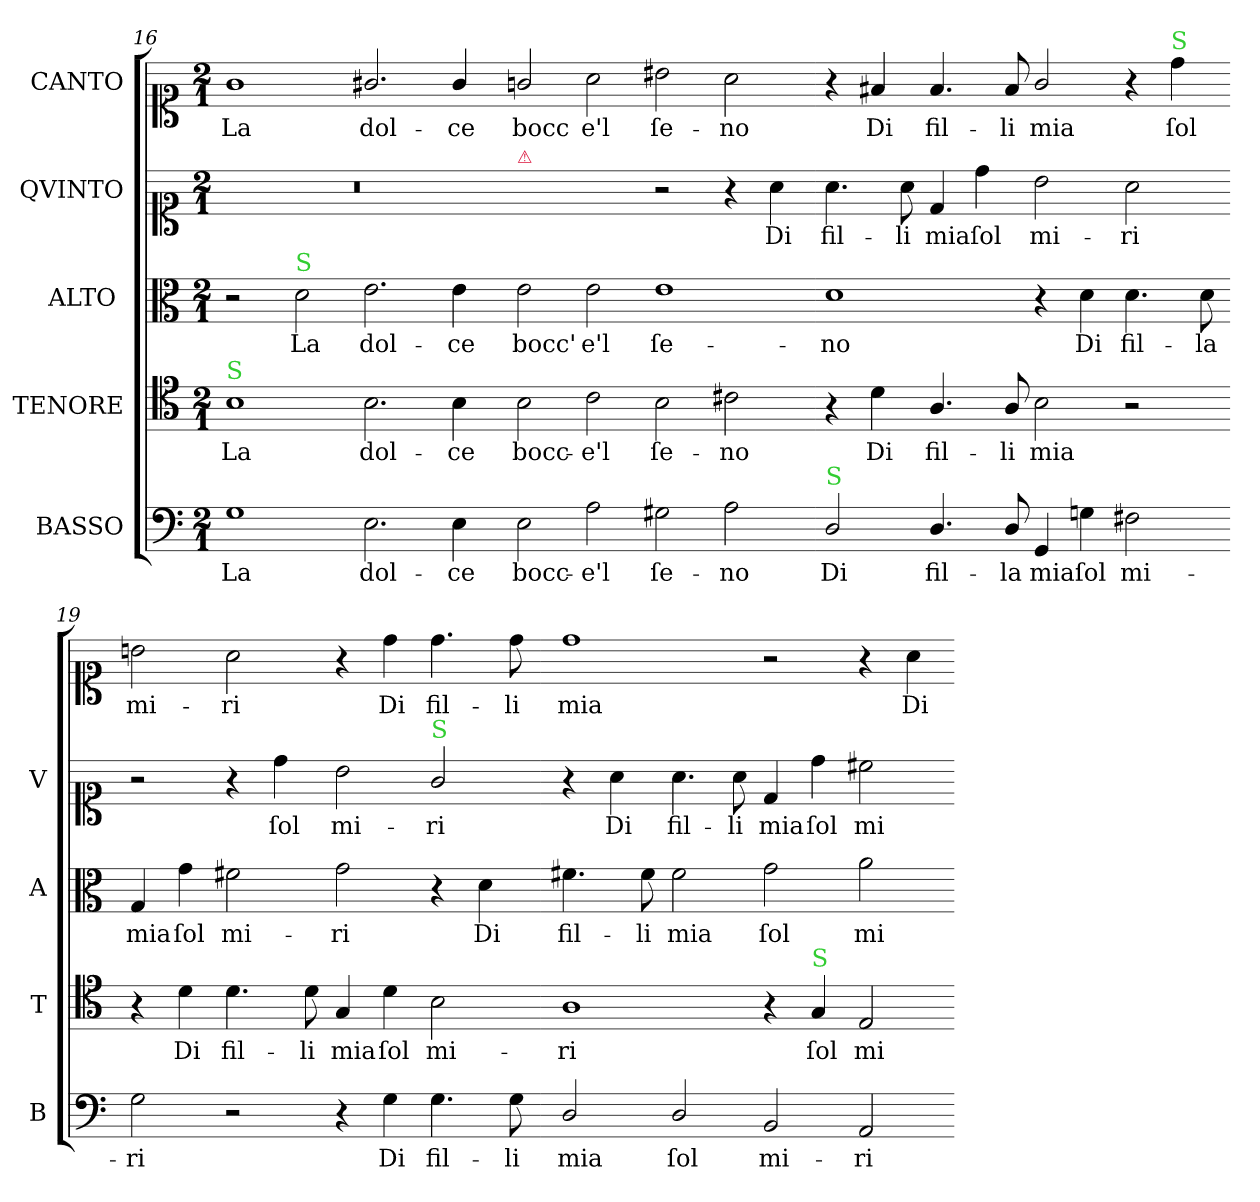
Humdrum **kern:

**kern	**text	**kern	**text	**kern	**text	**kern	**text	**kern	**text
*part5	*part5	*part4	*part4	*part3	*part3	*part2	*part2	*part1	*part1
*staff5	*staff5	*staff4	*staff4	*staff3	*staff3	*staff2	*staff2	*staff1	*staff1
*I"BASSO	*	*I"TENORE	*	*I"ALTO 	*	*I"QVINTO	*	*I"CANTO	*
*I'B	*	*I'T	*	*I'A	*	*I'V	*	*	*
*clefF4	*	*clefC4	*	*clefC3	*	*clefC1	*	*clefC1	*
*k[]	*	*k[]	*	*k[]	*	*k[]	*	*k[]	*
*M2/1	*	*M2/1	*	*M2/1	*	*M2/1	*	*M2/1	*
=16	=16	=16	=16	=16	=16	=16	=16	=16	=16
!	!	!LO:TX:a:color=limegreen:t=S	!	!	!	!	!	!	!
1G	La	1B	La	2r	.	0r	.	1g	La
!	!	!	!	!LO:TX:a:color=limegreen:t=S	!	!	!	!	!
.	.	.	.	2d\	La	.	.	.	.
2.E\	dol-	2.B\	dol-	2.e\	dol-	.	.	2.g#X/	dol-
4E\	-ce	4B\	-ce	4e\	-ce	.	.	4g#/	-ce
=17-	=17-	=17-	=17-	=17-	=17-	=17-	=17-	=17-	=17-
!	!	!	!	!	!	!LO:TX:a:color=crimson:t=⚠	!	!	!
2E\	bocc-	2B\	bocc-	2e\	bocc'	1ryy	.	2gn/	bocc
2A\	-e'l	2c\	-e'l	2e\	e'l	.	.	2a\	e'l
2G#X\	ſe-	2B\	ſe-	1e	ſe-	2r	.	2b#X\	ſe-
2A\	-no	2c#X\	-no	.	.	4r	.	2a\	-no
.	.	.	.	.	.	4a\	Di	.	.
=18-	=18-	=18-	=18-	=18-	=18-	=18-	=18-	=18-	=18-
!LO:TX:a:color=limegreen:t=S	!	!	!	!	!	!	!	!	!
2D/	Di	4r	.	1d\	-no	4.a\	fil-	4r	.
.	.	4d\	Di	.	.	.	.	4f#X/	Di
.	.	.	.	.	.	8a\	-li	.	.
4.D/	fil-	4.A/	fil-	.	.	4d/	mia	4.f#/	fil-
.	.	.	.	.	.	4dd\	ſol	.	.
8D/	-la	8A/	-li	.	.	.	.	8f#/	-li
4GG/	mia	2B\	mia	4r	.	2b\	mi-	2g/	mia
4Gn\	ſol	.	.	4d\	Di	.	.	.	.
2F#X\	mi-	2r	.	4.d\	fil-	2a\	-ri	4r	.
!	!	!	!	!	!	!	!	!LO:TX:a:color=limegreen:t=S	!
.	.	.	.	.	.	.	.	4dd\	ſol
.	.	.	.	8d\	-la	.	.	.	.
=19-	=19-	=19-	=19-	=19-	=19-	=19-	=19-	=19-	=19-
2G\	-ri	4r	.	4G/	mia	2r	.	2bn\	mi-
.	.	4d\	Di	4g\	ſol	.	.	.	.
2r	.	4.d\	fil-	2f#X\	mi-	4r	.	2a\	-ri
.	.	.	.	.	.	4dd\	ſol	.	.
.	.	8d\	-li	.	.	.	.	.	.
4r	.	4G/	mia	2g\	-ri	2b\	mi-	4r	.
4G\	Di	4d\	ſol	.	.	.	.	4dd\	Di
!	!	!	!	!	!	!LO:TX:a:color=limegreen:t=S	!	!	!
4.G\	fil-	2B\	mi-	4r	.	2g/	-ri	4.dd\	fil-
!	!	!	!	!	!LO:LY:i	!	!	!	!
.	.	.	.	4d\	Di	.	.	.	.
8G\	-li	.	.	.	.	.	.	8dd\	-li
=20-	=20-	=20-	=20-	=20-	=20-	=20-	=20-	=20-	=20-
!	!	!	!	!	!LO:LY:i	!	!	!	!
2D/	mia	1A	-ri	4.f#X\	fil-	4r	.	1dd	mia
.	.	.	.	.	.	4a\	Di	.	.
!	!	!	!	!	!LO:LY:i	!	!	!	!
.	.	.	.	8f#\	-li	.	.	.	.
!	!	!	!	!	!LO:LY:i	!	!	!	!
2D/	ſol	.	.	2f#\	mia	4.a\	fil-	.	.
.	.	.	.	.	.	8a\	-li	.	.
!	!	!	!	!	!LO:LY:i	!	!	!	!
2BB/	mi-	4r	.	2g\	ſol	4d/	mia	2r	.
!	!	!LO:TX:a:color=limegreen:t=S	!	!	!	!	!	!	!
.	.	4G/	ſol	.	.	4dd\	ſol	.	.
!	!	!	!	!	!LO:LY:i	!	!	!	!
2AA/	-ri	2E/	mi-	2a\	mi-	2cc#X\	mi-	4r	.
.	.	.	.	.	.	.	.	4a\	Di
=-	=-	=-	=-	=-	=-	=-	=-	=-	=-
*-	*-	*-	*-	*-	*-	*-	*-	*-	*-
